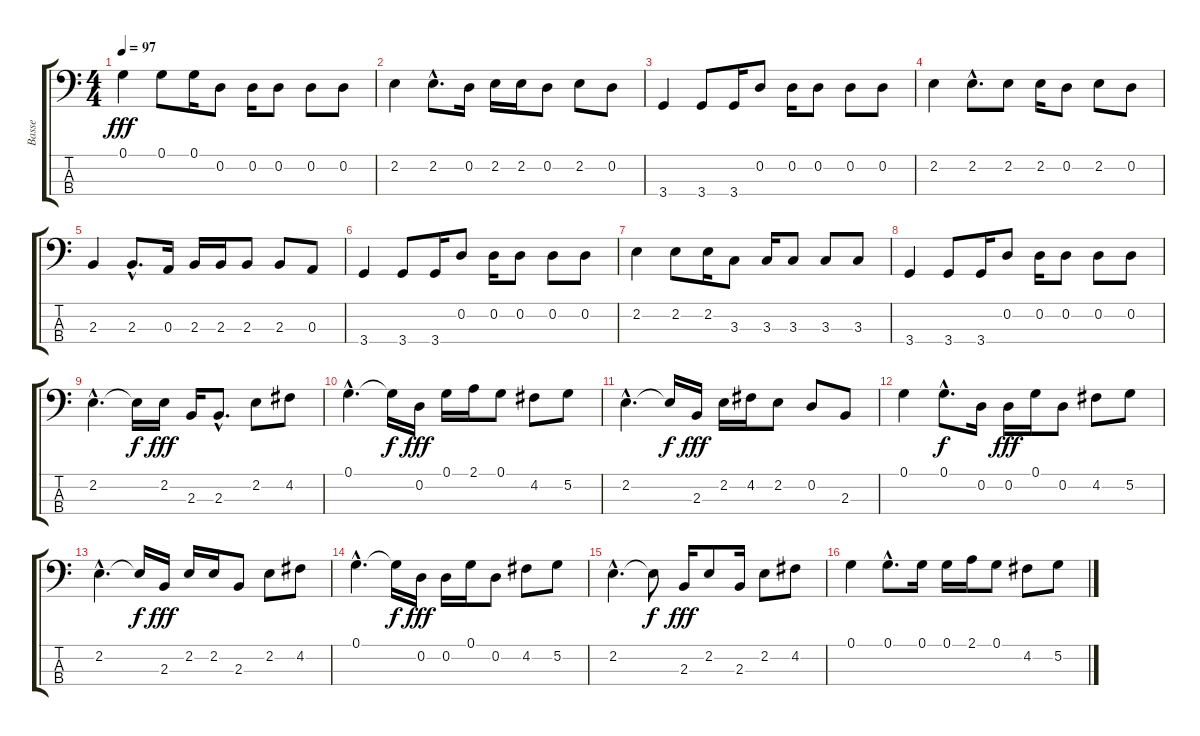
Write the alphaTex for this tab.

\track ("Basse" "Basse") {instrument electricbasspick}
\staff {score tabs}
\tuning (G2 D2 A1 E1) {hide}
\ts (4 4)
\tempo 97
\clef f4
\ks c
0.1.4{dy fff} 0.1.8 0.1.16 0.2.8 0.2.16 0.2.8 0.2.8 0.2.8 |
2.2.4 2.2{hac}.8{d} 0.2.16 2.2.16 2.2.16 0.2.8 2.2.8 0.2.8 |
3.4.4 3.4.8 3.4.16 0.2.8 0.2.16 0.2.8 0.2.8 0.2.8 |
2.2.4 2.2{hac}.8{d} 2.2.8 2.2.16 0.2.8 2.2.8 0.2.8 |
2.3.4 2.3{hac}.8{d} 0.3.16 2.3.16 2.3.16 2.3.8 2.3.8 0.3.8 |
3.4.4 3.4.8 3.4.16 0.2.8 0.2.16 0.2.8 0.2.8 0.2.8 |
2.2.4 2.2.8 2.2.16 3.3.8 3.3.16 3.3.8 3.3.8 3.3.8 |
3.4.4 3.4.8 3.4.16 0.2.8 0.2.16 0.2.8 0.2.8 0.2.8 |
2.2{hac}.4{d} 2.2{t}.16{dy f} 2.2.16{dy fff} 2.3.16 2.3{hac}.8{d} 2.2.8 4.2.8 |
0.1{hac}.4{d} 0.1{t}.16{dy f} 0.2.16{dy fff} 0.1.16 2.1.16 0.1.8 4.2.8 5.2.8 |
2.2{hac}.4{d} 2.2{t}.16{dy f} 2.3.16{dy fff} 2.2.16 4.2.16 2.2.8 0.2.8 2.3.8 |
0.1.4 0.1{hac}.8{d dy f} 0.2.16 0.2.16{dy fff} 0.1.16 0.2.8 4.2.8 5.2.8 |
2.2{hac}.4{d} 2.2{t}.16{dy f} 2.3.16{dy fff} 2.2.16 2.2.16 2.3.8 2.2.8 4.2.8 |
0.1{hac}.4{d} 0.1{t}.16{dy f} 0.2.16{dy fff} 0.2.16 0.1.16 0.2.8 4.2.8 5.2.8 |
2.2{hac}.4{d} 2.2{t}.8{dy f} 2.3.16{dy fff} 2.2.8 2.3.16 2.2.8 4.2.8 |
0.1.4 0.1{hac}.8{d} 0.1.16 0.1.16 2.1.16 0.1.8 4.2.8 5.2.8
